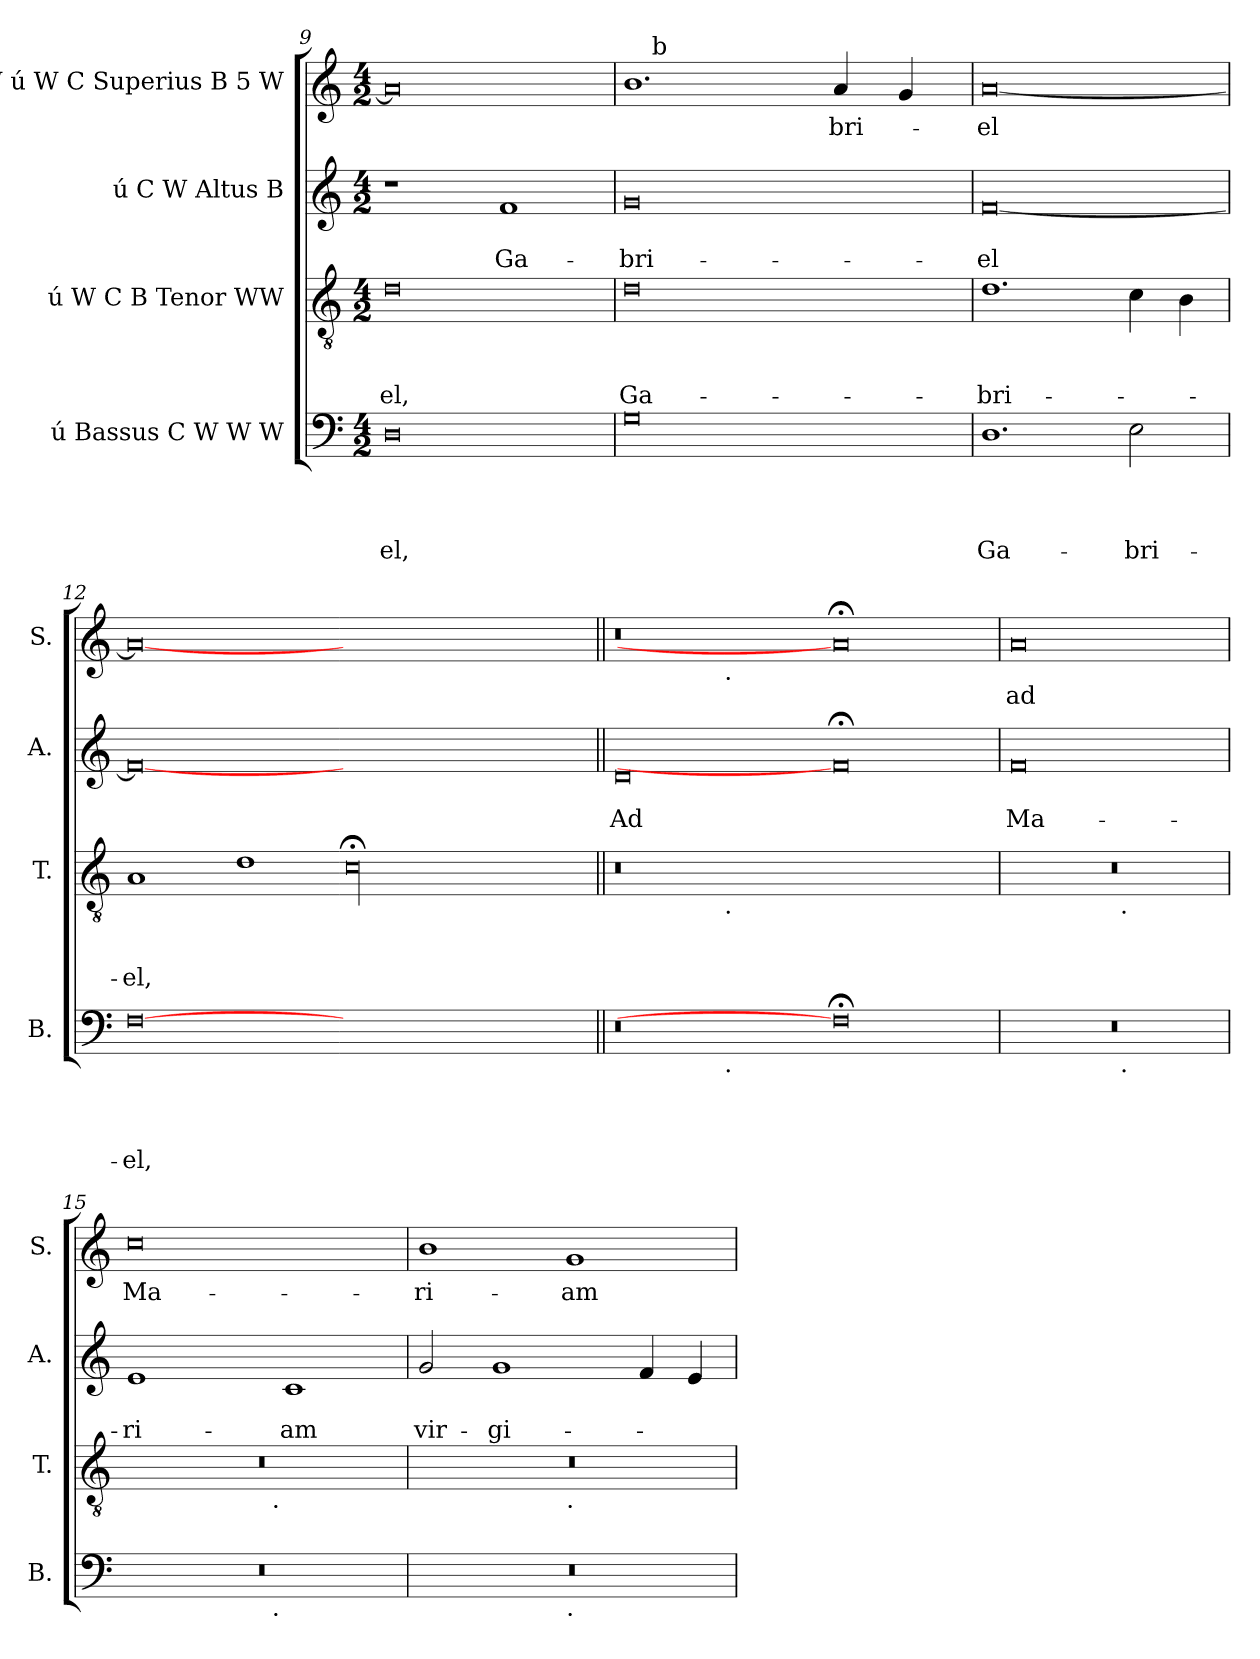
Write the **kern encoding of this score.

**kern	**text	**text	**text	**text	**kern	**text	**text	**text	**kern	**text	**text	**kern	**text
*part4	*part4	*part4	*part4	*part4	*part3	*part3	*part3	*part3	*part2	*part2	*part2	*part1	*part1
*staff4	*staff4	*staff4	*staff4	*staff4	*staff3	*staff3	*staff3	*staff3	*staff2	*staff2	*staff2	*staff1	*staff1
*I"ú Bassus C W W W	*	*	*	*	*I"ú W C B Tenor WW	*	*	*	*I"ú C W Altus B	*	*	*I"W ú W C Superius B 5 W	*
*I'B.	*	*	*	*	*I'T.	*	*	*	*I'A.	*	*	*I'S.	*
*clefF4	*	*	*	*	*clefGv2	*	*	*	*clefG2	*	*	*clefG2	*
*k[]	*	*	*	*	*k[]	*	*	*	*k[]	*	*	*k[]	*
*C:	*	*	*	*	*C:	*	*	*	*C:	*	*	*C:	*
*M4/2	*	*	*	*	*M4/2	*	*	*	*M4/2	*	*	*M4/2	*
=9	=9	=9	=9	=9	=9	=9	=9	=9	=9	=9	=9	=9	=9
!	!	!	!	!LO:LY:b	!	!	!	!LO:LY:b	!	!	!	!	!
0D	.	.	.	-el,	0d	.	.	-el,	1r	.	.	0a]	.
!	!	!	!	!	!	!	!	!	!	!	!LO:LY:b	!	!
.	.	.	.	.	.	.	.	.	1f	.	Ga-	.	.
=10	=10	=10	=10	=10	=10	=10	=10	=10	=10	=10	=10	=10	=10
!	!	!	!	!	!	!	!	!LO:LY:b	!	!	!LO:LY:b	!	!
*	*	*	*	*	*	*	*	*	*	*	*	*^	*
0G	.	.	.	.	0d	.	.	Ga-	0g	.	-bri-	1.b	16.ryy	.
!	!	!	!	!	!	!	!	!	!	!	!	!	!LO:TX:a:t=b	!
.	.	.	.	.	.	.	.	.	.	.	.	.	1ryy	.
.	.	.	.	.	.	.	.	.	.	.	.	.	2ryy	.
!	!	!	!	!	!	!	!	!	!	!	!	!	!	!LO:LY:b
.	.	.	.	.	.	.	.	.	.	.	.	4a/	.	-bri-
.	.	.	.	.	.	.	.	.	.	.	.	.	4ryy	.
.	.	.	.	.	.	.	.	.	.	.	.	4g/	.	.
.	.	.	.	.	.	.	.	.	.	.	.	.	8ryy	.
.	.	.	.	.	.	.	.	.	.	.	.	.	32ryy	.
=11	=11	=11	=11	=11	=11	=11	=11	=11	=11	=11	=11	=11	=11	=11
!	!	!	!	!LO:LY:b	!	!	!	!LO:LY:b	!	!	!LO:LY:b	!	!	!LO:LY:b:rj
*	*	*	*	*	*	*	*	*	*	*	*	*v	*v	*
1.D	.	.	.	Ga-	1.d	.	.	-bri-	[<0f	.	-el	[<0a	-el
!	!	!	!	!LO:LY:b	!	!	!	!	!	!	!	!	!
2E\	.	.	.	-bri-	4c\	.	.	.	.	.	.	.	.
.	.	.	.	.	4B\	.	.	.	.	.	.	.	.
=12	=12	=12	=12	=12	=12	=12	=12	=12	=12	=12	=12	=12	=12
!	!	!	!	!LO:LY:b	!	!	!	!LO:LY:b	!	!	!	!	!
[0F	.	.	.	-el,	1A	.	.	-el,	0f_	.	.	0a_	.
.	.	.	.	.	1d	.	.	.	.	.	.	.	.
00ryy	.	.	.	.	00c;<	.	.	.	00ryy	.	.	00ryy	.
=13||	=13||	=13||	=13||	=13||	=13||	=13||	=13||	=13||	=13||	=13||	=13||	=13||	=13||
!	!	!	!	!	!	!	!	!	!	!	!LO:LY:b	!	!
*^	*	*	*	*	*^	*	*	*	*	*	*	*^	*
0r	1ryy	.	.	.	.	0r	1ryy	.	.	.	0d	.	Ad	0r	1ryy	.
!	!	!	!	!	!	!	!	!	!	!	!	!	!	!	!LO:TX:b:t=.	!
!	!	!	!	!	!	!	!LO:TX:b:t=.	!	!	!	!	!	!	!	!	!
!	!LO:TX:b:t=.	!	!	!	!	!	!	!	!	!	!	!	!	!	!	!
.	0.ryy	.	.	.	.	.	0.ryy	.	.	.	.	.	.	.	0.ryy	.
0F;<]	.	.	.	.	.	0ryy	.	.	.	.	0f;]	.	.	0a;]	.	.
!!LO:LB:g=z
=14	=14	=14	=14	=14	=14	=14	=14	=14	=14	=14	=14	=14	=14	=14	=14	=14
!	!	!	!	!	!	!	!	!	!	!	!	!	!LO:LY:b	!	!	!LO:LY:b
*	*	*	*	*	*	*	*	*	*	*	*	*	*	*v	*v	*
0r	1ryy	.	.	.	.	0r	1ryy	.	.	.	0f	.	Ma-	0a	ad
!	!	!	!	!	!	!	!LO:TX:b:t=.	!	!	!	!	!	!	!	!
!	!LO:TX:b:t=.	!	!	!	!	!	!	!	!	!	!	!	!	!	!
.	1ryy	.	.	.	.	.	1ryy	.	.	.	.	.	.	.	.
=15	=15	=15	=15	=15	=15	=15	=15	=15	=15	=15	=15	=15	=15	=15	=15
!	!	!	!	!	!	!	!	!	!	!	!	!	!LO:LY:b	!	!LO:LY:b
0r	2ryy	.	.	.	.	0r	2ryy	.	.	.	1e	.	-ri-	0cc	Ma-
.	4...ryy	.	.	.	.	.	4...ryy	.	.	.	.	.	.	.	.
!	!	!	!	!	!	!	!LO:TX:b:t=.	!	!	!	!	!	!	!	!
!	!LO:TX:b:t=.	!	!	!	!	!	!	!	!	!	!	!	!	!	!
.	1ryy	.	.	.	.	.	1ryy	.	.	.	.	.	.	.	.
!	!	!	!	!	!	!	!	!	!	!	!	!	!LO:LY:b	!	!
.	.	.	.	.	.	.	.	.	.	.	1c	.	-am	.	.
.	32ryy	.	.	.	.	.	32ryy	.	.	.	.	.	.	.	.
=16	=16	=16	=16	=16	=16	=16	=16	=16	=16	=16	=16	=16	=16	=16	=16
!	!	!	!	!	!	!	!	!	!	!	!	!	!LO:LY:b	!	!LO:LY:b
0r	1ryy	.	.	.	.	0r	1ryy	.	.	.	2g/	.	vir-	1b	-ri-
!	!	!	!	!	!	!	!	!	!	!	!	!	!LO:LY:b	!	!
.	.	.	.	.	.	.	.	.	.	.	1g	.	-gi-	.	.
!	!	!	!	!	!	!	!LO:TX:b:t=.	!	!	!	!	!	!	!	!
!	!LO:TX:b:t=.	!	!	!	!	!	!	!	!	!	!	!	!	!	!
!	!	!	!	!	!	!	!	!	!	!	!	!	!	!	!LO:LY:b
.	1ryy	.	.	.	.	.	1ryy	.	.	.	.	.	.	1g	-am
.	.	.	.	.	.	.	.	.	.	.	4f/	.	.	.	.
.	.	.	.	.	.	.	.	.	.	.	4e/	.	.	.	.
*v	*v	*	*	*	*	*	*	*	*	*	*	*	*	*	*
*	*	*	*	*	*v	*v	*	*	*	*	*	*	*	*
=	=	=	=	=	=	=	=	=	=	=	=	=	=
*-	*-	*-	*-	*-	*-	*-	*-	*-	*-	*-	*-	*-	*-
